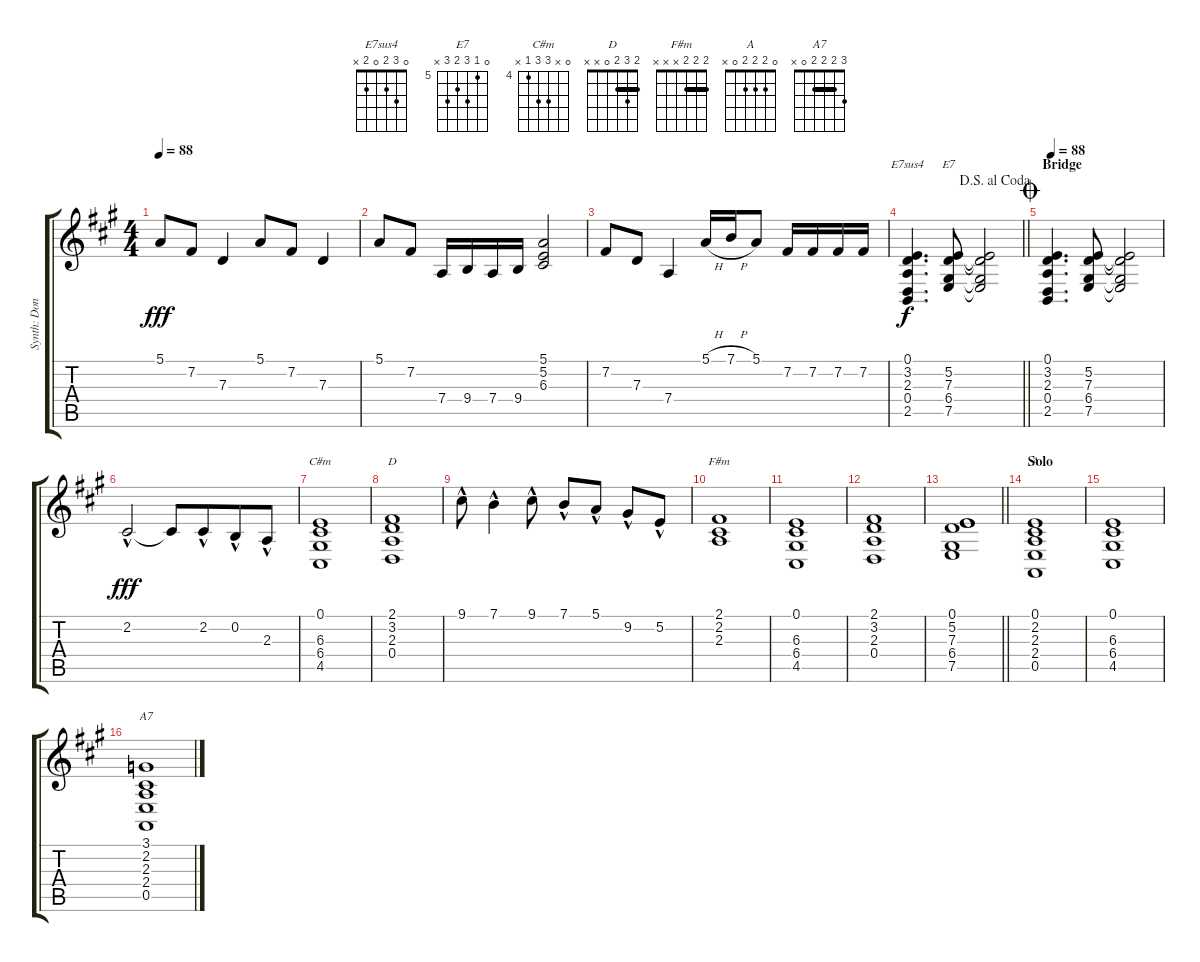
\track ("Synth: Don" "Synth: Don") {instrument synthstrings1}
\staff {score tabs}
\tuning (E4 B3 G3 D3 A2 E2) {hide}
\chord ("E7sus4" 0 3 2 0 2 x)
\chord ("E7" 0 5 7 6 7 x) {firstfret 5}
\chord ("C#m" 0 x 6 6 4 x) {firstfret 4}
\chord ("D" 2 3 2 0 x x) {barre 2}
\chord ("F#m" 2 2 2 x x x) {barre 2}
\chord ("A" 0 2 2 2 0 x)
\chord ("A7" 3 2 2 2 0 x) {barre 2}
\ts (4 4)
\tempo 88
\clef g2
\ks a
5.1.8{dy fff volume 16 instrument pad1newage} 7.2.8 7.3.4 5.1.8 7.2.8 7.3.4 |
5.1.8 7.2.8 7.4.16 9.4.16 7.4.16 9.4.16 (5.1 5.2 6.3).2 |
7.2.8 7.3.8 7.4.4 5.1{h}.16 7.1{h}.16 5.1.8 7.2.16 7.2.16 7.2.16 7.2.16 |
\jump dalsegnoalcoda
\barLineRight lightlight
(0.1 3.2 2.3 0.4 2.5).4{d ch "E7sus4" dy f instrument synthstrings1} (5.2 7.3 6.4 7.5).8{ch "E7"} (5.2{t} 7.3{t} 6.4{t} 7.5{t}).2 |
\section ("" "Bridge")
\jump coda
\tempo 88
(0.1 3.2 2.3 0.4 2.5).4{d volume 13 instrument synthstrings1} (5.2 7.3 6.4 7.5).8 (5.2{t} 7.3{t} 6.4{t} 7.5{t}).2 |
2.2{hac}.2{dy fff} 2.2{t}.8 2.2{hac}.8{beam merge} 0.2{hac}.8 2.3{hac}.8 |
(0.1 6.3 6.4 4.5).1{ch "C#m"} |
(2.1 3.2 2.3 0.4).1{ch "D"} |
9.1{hac}.8 7.1{hac}.4 9.1{hac}.8 7.1{hac}.8 5.1{hac}.8 9.2{hac}.8 5.2{hac}.8 |
(2.1 2.2 2.3).1{ch "F#m"} |
(0.1 6.3 6.4 4.5).1 |
(2.1 3.2 2.3 0.4).1 |
\barLineRight lightlight
(0.1 5.2 7.3 6.4 7.5).1 |
\section ("" "Solo")
(0.1 2.2 2.3 2.4 0.5).1{ch "A"} |
(0.1 6.3 6.4 4.5).1 |
(3.1 2.2 2.3 2.4 0.5).1{ch "A7"}
